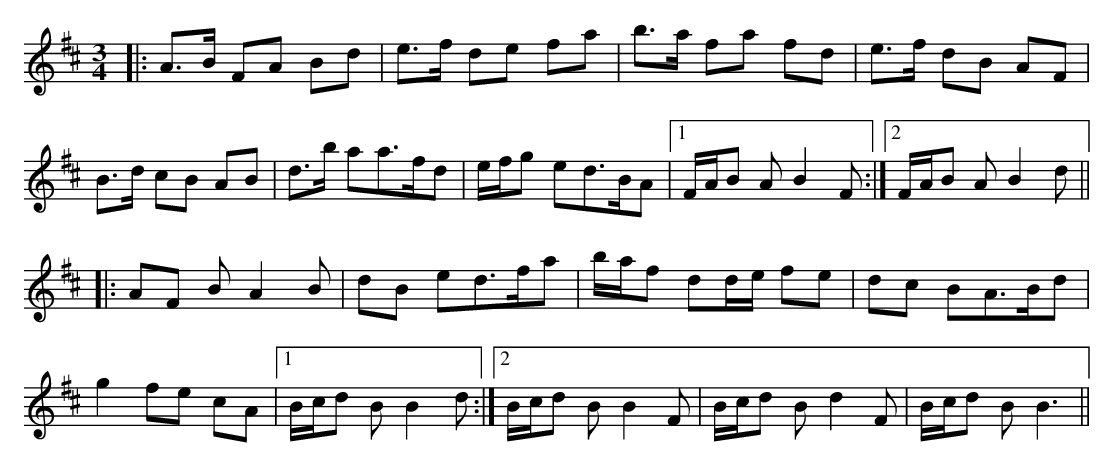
X:1
M:3/4
K:Bmin
|:A>B FA Bd|e>f de fa|b>a fa fd|e>f dB AF|
B>d cB AB|d>b aa>fd|e/f/g ed>BA|1 F/A/B AB2F:|2 F/A/B AB2d||
|:AF BA2B|dB ed>fa|b/a/f dd/e/ fe|dc BA>Bd|
g2 fe cA|1 B/c/d BB2d:|2 B/c/d BB2F|B/c/d Bd2F|B/c/d BB3||
